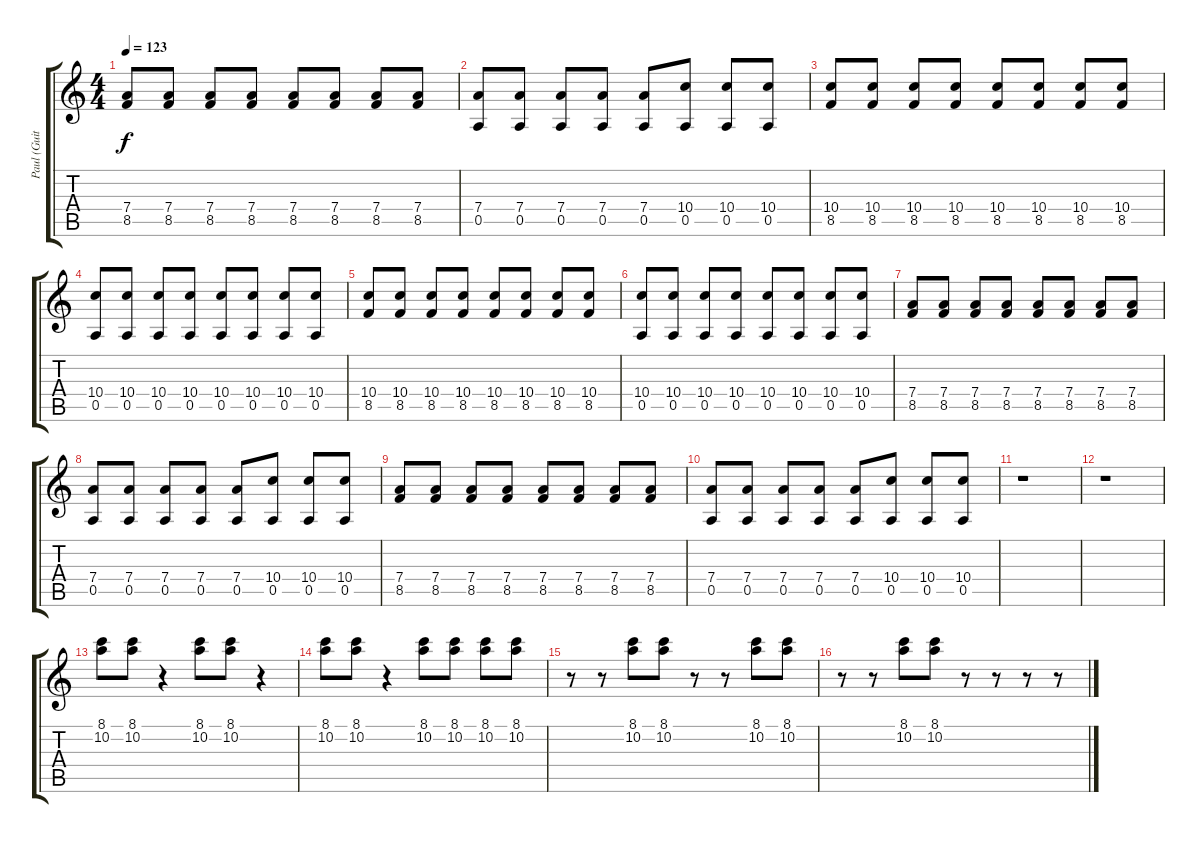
\track ("Paul (Guitar)" "Paul (Guit") {instrument electricguitarclean}
\staff {score tabs}
\tuning (E4 B3 G3 D3 A2 E2) {hide}
\ts (4 4)
\tempo 123
\clef g2
\ks c
(7.4 8.5).8{dy f} (7.4 8.5).8 (7.4 8.5).8 (7.4 8.5).8 (7.4 8.5).8 (7.4 8.5).8 (7.4 8.5).8 (7.4 8.5).8 |
(7.4 0.5).8 (7.4 0.5).8 (7.4 0.5).8 (7.4 0.5).8 (7.4 0.5).8 (10.4 0.5).8 (10.4 0.5).8 (10.4 0.5).8 |
(10.4 8.5).8 (10.4 8.5).8 (10.4 8.5).8 (10.4 8.5).8 (10.4 8.5).8 (10.4 8.5).8 (10.4 8.5).8 (10.4 8.5).8 |
(10.4 0.5).8 (10.4 0.5).8 (10.4 0.5).8 (10.4 0.5).8 (10.4 0.5).8 (10.4 0.5).8 (10.4 0.5).8 (10.4 0.5).8 |
(10.4 8.5).8 (10.4 8.5).8 (10.4 8.5).8 (10.4 8.5).8 (10.4 8.5).8 (10.4 8.5).8 (10.4 8.5).8 (10.4 8.5).8 |
(10.4 0.5).8 (10.4 0.5).8 (10.4 0.5).8 (10.4 0.5).8 (10.4 0.5).8 (10.4 0.5).8 (10.4 0.5).8 (10.4 0.5).8 |
(7.4 8.5).8 (7.4 8.5).8 (7.4 8.5).8 (7.4 8.5).8 (7.4 8.5).8 (7.4 8.5).8 (7.4 8.5).8 (7.4 8.5).8 |
(7.4 0.5).8 (7.4 0.5).8 (7.4 0.5).8 (7.4 0.5).8 (7.4 0.5).8 (10.4 0.5).8 (10.4 0.5).8 (10.4 0.5).8 |
(7.4 8.5).8 (7.4 8.5).8 (7.4 8.5).8 (7.4 8.5).8 (7.4 8.5).8 (7.4 8.5).8 (7.4 8.5).8 (7.4 8.5).8 |
(7.4 0.5).8 (7.4 0.5).8 (7.4 0.5).8 (7.4 0.5).8 (7.4 0.5).8 (10.4 0.5).8 (10.4 0.5).8 (10.4 0.5).8 |
r.1 |
r.1 |
(8.1 10.2).8 (8.1 10.2).8 r.4 (8.1 10.2).8 (8.1 10.2).8 r.4 |
(8.1 10.2).8 (8.1 10.2).8 r.4 (8.1 10.2).8 (8.1 10.2).8 (8.1 10.2).8 (8.1 10.2).8 |
r.8 r.8 (8.1 10.2).8 (8.1 10.2).8 r.8 r.8 (8.1 10.2).8 (8.1 10.2).8 |
r.8 r.8 (8.1 10.2).8 (8.1 10.2).8 r.8 r.8 r.8 r.8
